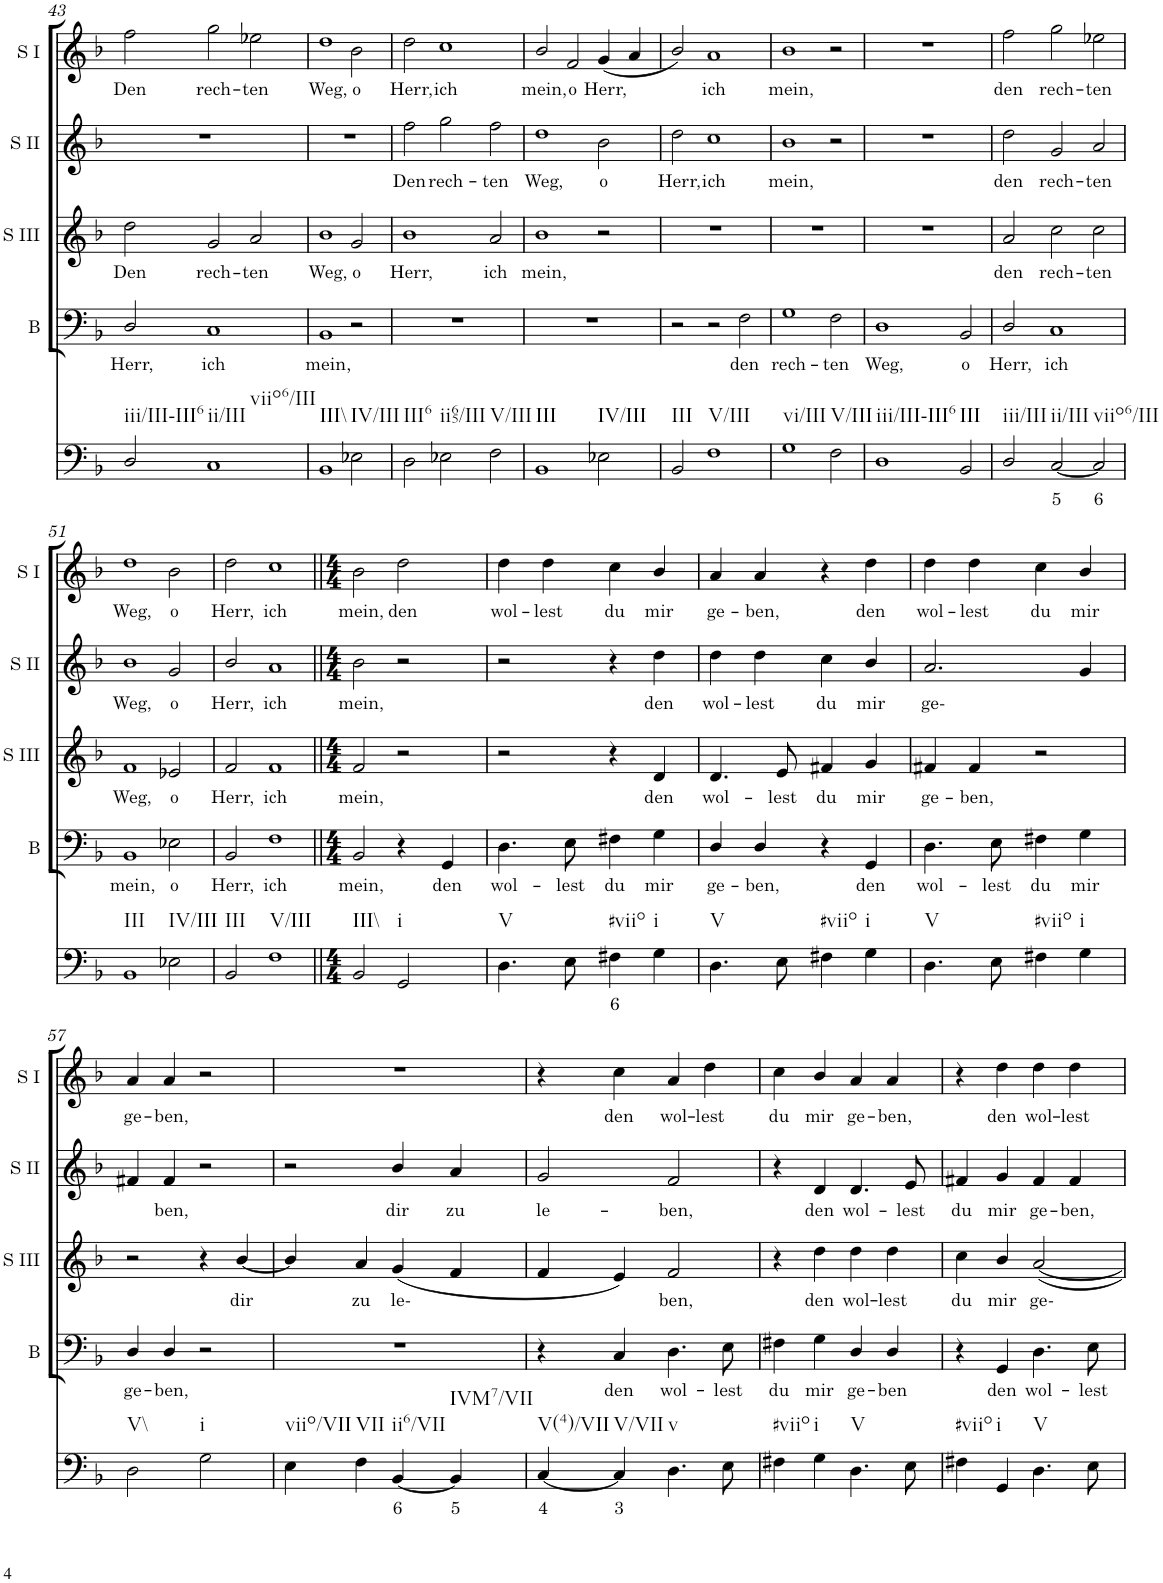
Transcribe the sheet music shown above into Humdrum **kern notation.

**kern	**text	**kern	**text	**kern	**text	**kern	**text	**kern	**text
*part5	*part5	*part4	*part4	*part3	*part3	*part2	*part2	*part1	*part1
*staff5	*staff5	*staff4	*staff4	*staff3	*staff3	*staff2	*staff2	*staff1	*staff1
*I"Continuo	*	*I"Bass	*	*I"Soprano III	*	*I"Soprano II	*	*I"Soprano I	*
*	*	*I'B	*	*I'S III	*	*I'S II	*	*I'S I	*
!!LO:PB:g=z
*clefF4	*	*clefF4	*	*clefG2	*	*clefG2	*	*clefG2	*
*k[b-]	*	*k[b-]	*	*k[b-]	*	*k[b-]	*	*k[b-]	*
*M3/2	*	*M3/2	*	*M3/2	*	*M3/2	*	*M3/2	*
=43	=43	=43	=43	=43	=43	=43	=43	=43	=43
!LO:TX:b:t=iii/III-III6	!	!	!	!	!	!	!	!	!
!	!	!	!LO:LY:b	!	!LO:LY:b	!	!	!	!LO:LY:b
2D/	.	2D/	Herr,	2dd\	Den	1.r	.	2ff\	Den
!LO:TX:b:t=ii/III	!	!	!	!	!	!	!	!	!
!LO:TX:b:t=viio6/III	!	!	!	!	!	!	!	!	!
!	!	!	!LO:LY:b	!	!LO:LY:b	!	!	!	!LO:LY:b
1C	.	1C	ich	2g/	rech-	.	.	2gg\	rech-
!	!	!	!	!	!LO:LY:b	!	!	!	!LO:LY:b
.	.	.	.	2a/	ten	.	.	2ee-X\	ten
=44	=44	=44	=44	=44	=44	=44	=44	=44	=44
!LO:TX:b:t=III\\	!	!	!	!	!	!	!	!	!
!	!	!	!LO:LY:b	!	!LO:LY:b	!	!	!	!LO:LY:b
1BB-	.	1BB-	mein,	1b-	Weg,	1.r	.	1dd	Weg,
!LO:TX:b:t=IV/III	!	!	!	!	!	!	!	!	!
!	!	!	!	!	!LO:LY:b	!	!	!	!LO:LY:b
2E-X\	.	2r	.	2g/	o	.	.	2b-\	o
=45	=45	=45	=45	=45	=45	=45	=45	=45	=45
!LO:TX:b:t=III6	!	!	!	!	!	!	!	!	!
!	!	!	!	!	!LO:LY:b	!	!LO:LY:b	!	!LO:LY:b
2D\	.	1.r	.	1b-	Herr,	2ff\	Den	2dd\	Herr,
!LO:TX:b:t=ii65/III	!	!	!	!	!	!	!	!	!
!	!	!	!	!	!	!	!LO:LY:b	!	!LO:LY:b
2E-X\	.	.	.	.	.	2gg\	rech-	1cc	ich
!LO:TX:b:t=V/III	!	!	!	!	!	!	!	!	!
!	!	!	!	!	!LO:LY:b	!	!LO:LY:b	!	!
2F\	.	.	.	2a/	ich	2ff\	ten	.	.
=46	=46	=46	=46	=46	=46	=46	=46	=46	=46
!LO:TX:b:t=III	!	!	!	!	!	!	!	!	!
!	!	!	!	!	!LO:LY:b	!	!LO:LY:b	!	!LO:LY:b
1BB-	.	1.r	.	1b-	mein,	1dd	Weg,	2b-/	mein,
!	!	!	!	!	!	!	!	!	!LO:LY:b
.	.	.	.	.	.	.	.	2f/	o
!LO:TX:b:t=IV/III	!	!	!	!	!	!	!	!	!
!	!	!	!	!	!	!	!LO:LY:b	!	!LO:LY:b
2E-X\	.	.	.	2r	.	2b-\	o	(4g/	Herr,
.	.	.	.	.	.	.	.	4a/	.
=47	=47	=47	=47	=47	=47	=47	=47	=47	=47
!LO:TX:b:t=III	!	!	!	!	!	!	!	!	!
!	!	!	!	!	!	!	!LO:LY:b	!	!
2BB-/	.	2r	.	1.r	.	2dd\	Herr,	2b-/)	.
!LO:TX:b:t=V/III	!	!	!	!	!	!	!	!	!
!	!	!	!	!	!	!	!LO:LY:b	!	!LO:LY:b
1F	.	2r	.	.	.	1cc	ich	1a	ich
!	!	!	!LO:LY:b	!	!	!	!	!	!
.	.	2F\	den	.	.	.	.	.	.
=48	=48	=48	=48	=48	=48	=48	=48	=48	=48
!LO:TX:b:t=vi/III	!	!	!	!	!	!	!	!	!
!	!	!	!LO:LY:b	!	!	!	!LO:LY:b	!	!LO:LY:b
1G	.	1G	rech-	1.r	.	1b-	mein,	1b-	mein,
!LO:TX:b:t=V/III	!	!	!	!	!	!	!	!	!
!	!	!	!LO:LY:b	!	!	!	!	!	!
2F\	.	2F\	ten	.	.	2r	.	2r	.
=49	=49	=49	=49	=49	=49	=49	=49	=49	=49
!LO:TX:b:t=iii/III-III6	!	!	!	!	!	!	!	!	!
!	!	!	!LO:LY:b	!	!	!	!	!	!
1D	.	1D	Weg,	1.r	.	1.r	.	1.r	.
!LO:TX:b:t=III	!	!	!	!	!	!	!	!	!
!	!	!	!LO:LY:b	!	!	!	!	!	!
2BB-/	.	2BB-/	o	.	.	.	.	.	.
=50	=50	=50	=50	=50	=50	=50	=50	=50	=50
!LO:TX:b:t=iii/III	!	!	!	!	!	!	!	!	!
!	!	!	!LO:LY:b	!	!LO:LY:b	!	!LO:LY:b	!	!LO:LY:b
2D/	.	2D/	Herr,	2a/	den	2dd\	den	2ff\	den
!LO:TX:b:t=ii/III	!	!	!	!	!	!	!	!	!
!	!LO:LY:b	!	!LO:LY:b	!	!LO:LY:b	!	!LO:LY:b	!	!LO:LY:b
[2C/	5	1C	ich	2cc\	rech-	2g/	rech-	2gg\	rech-
!LO:TX:b:t=viio6/III	!	!	!	!	!	!	!	!	!
!	!LO:LY:b	!	!	!	!LO:LY:b	!	!LO:LY:b	!	!LO:LY:b
2C/]	6	.	.	2cc\	ten	2a/	ten	2ee-X\	ten
!!LO:LB:g=z
=51	=51	=51	=51	=51	=51	=51	=51	=51	=51
!LO:TX:b:t=III	!	!	!	!	!	!	!	!	!
!	!	!	!LO:LY:b	!	!LO:LY:b	!	!LO:LY:b	!	!LO:LY:b
1BB-	.	1BB-	mein,	1f	Weg,	1b-	Weg,	1dd	Weg,
!LO:TX:b:t=IV/III	!	!	!	!	!	!	!	!	!
!	!	!	!LO:LY:b	!	!LO:LY:b	!	!LO:LY:b	!	!LO:LY:b
2E-X\	.	2E-X\	o	2e-X/	o	2g/	o	2b-\	o
=52	=52	=52	=52	=52	=52	=52	=52	=52	=52
!LO:TX:b:t=III	!	!	!	!	!	!	!	!	!
!	!	!	!LO:LY:b	!	!LO:LY:b	!	!LO:LY:b	!	!LO:LY:b
2BB-/	.	2BB-/	Herr,	2f/	Herr,	2b-/	Herr,	2dd\	Herr,
!LO:TX:b:t=V/III	!	!	!	!	!	!	!	!	!
!	!	!	!LO:LY:b	!	!LO:LY:b	!	!LO:LY:b	!	!LO:LY:b
1F	.	1F	ich	1f	ich	1a	ich	1cc	ich
=53||	=53||	=53||	=53||	=53||	=53||	=53||	=53||	=53||	=53||
*M4/4	*	*M4/4	*	*M4/4	*	*M4/4	*	*M4/4	*
!LO:TX:b:t=III\\	!	!	!	!	!	!	!	!	!
!	!	!	!LO:LY:b	!	!LO:LY:b	!	!LO:LY:b	!	!LO:LY:b
2BB-/	.	2BB-/	mein,	2f/	mein,	2b-\	mein,	2b-\	mein,
!LO:TX:b:t=i	!	!	!	!	!	!	!	!	!
!	!	!	!	!	!	!	!	!	!LO:LY:b
2GG/	.	4r	.	2r	.	2r	.	2dd\	den
!	!	!	!LO:LY:b	!	!	!	!	!	!
.	.	4GG/	den	.	.	.	.	.	.
=54	=54	=54	=54	=54	=54	=54	=54	=54	=54
!LO:TX:b:t=V	!	!	!	!	!	!	!	!	!
!	!	!	!LO:LY:b	!	!	!	!	!	!LO:LY:b
4.D\	.	4.D\	wol-	2r	.	2r	.	4dd\	wol-
!	!	!	!	!	!	!	!	!	!LO:LY:b
.	.	.	.	.	.	.	.	4dd\	lest
!	!	!	!LO:LY:b	!	!	!	!	!	!
8E\	.	8E\	lest	.	.	.	.	.	.
!LO:TX:b:t=#viio	!	!	!	!	!	!	!	!	!
!	!LO:LY:b	!	!LO:LY:b	!	!	!	!	!	!LO:LY:b
4F#X\	6	4F#X\	du	4r	.	4r	.	4cc\	du
!LO:TX:b:t=i	!	!	!	!	!	!	!	!	!
!	!	!	!LO:LY:b	!	!LO:LY:b	!	!LO:LY:b	!	!LO:LY:b
4G\	.	4G\	mir	4d/	den	4dd\	den	4b-/	mir
=55	=55	=55	=55	=55	=55	=55	=55	=55	=55
!LO:TX:b:t=V	!	!	!	!	!	!	!	!	!
!	!	!	!LO:LY:b	!	!LO:LY:b	!	!LO:LY:b	!	!LO:LY:b
4.D\	.	4D/	ge-	4.d/	wol-	4dd\	wol-	4a/	ge-
!	!	!	!LO:LY:b	!	!	!	!LO:LY:b	!	!LO:LY:b
.	.	4D/	ben,	.	.	4dd\	lest	4a/	ben,
!	!	!	!	!	!LO:LY:b	!	!	!	!
8E\	.	.	.	8e/	lest	.	.	.	.
!LO:TX:b:t=#viio	!	!	!	!	!	!	!	!	!
!	!	!	!	!	!LO:LY:b	!	!LO:LY:b	!	!
4F#X\	.	4r	.	4f#X/	du	4cc\	du	4r	.
!LO:TX:b:t=i	!	!	!	!	!	!	!	!	!
!	!	!	!LO:LY:b	!	!LO:LY:b	!	!LO:LY:b	!	!LO:LY:b
4G\	.	4GG/	den	4g/	mir	4b-/	mir	4dd\	den
=56	=56	=56	=56	=56	=56	=56	=56	=56	=56
!LO:TX:b:t=V	!	!	!	!	!	!	!	!	!
!	!	!	!LO:LY:b	!	!LO:LY:b	!	!LO:LY:b	!	!LO:LY:b
4.D\	.	4.D\	wol-	4f#X/	ge-	2.a/	ge-	4dd\	wol-
!	!	!	!	!	!LO:LY:b	!	!	!	!LO:LY:b
.	.	.	.	4f#/	ben,	.	.	4dd\	lest
!	!	!	!LO:LY:b	!	!	!	!	!	!
8E\	.	8E\	lest	.	.	.	.	.	.
!LO:TX:b:t=#viio	!	!	!	!	!	!	!	!	!
!	!	!	!LO:LY:b	!	!	!	!	!	!LO:LY:b
4F#X\	.	4F#X\	du	2r	.	.	.	4cc\	du
!LO:TX:b:t=i	!	!	!	!	!	!	!	!	!
!	!	!	!LO:LY:b	!	!	!	!	!	!LO:LY:b
4G\	.	4G\	mir	.	.	4g/	.	4b-/	mir
!!LO:LB:g=z
=57	=57	=57	=57	=57	=57	=57	=57	=57	=57
!LO:TX:b:t=V\\	!	!	!	!	!	!	!	!	!
!	!	!	!LO:LY:b	!	!	!	!	!	!LO:LY:b
2D\	.	4D/	ge-	2r	.	4f#X/	.	4a/	ge-
!	!	!	!LO:LY:b	!	!	!	!LO:LY:b	!	!LO:LY:b
.	.	4D/	ben,	.	.	4f#/	ben,	4a/	ben,
!LO:TX:b:t=i	!	!	!	!	!	!	!	!	!
2G\	.	2r	.	4r	.	2r	.	2r	.
!	!	!	!	!	!LO:LY:b	!	!	!	!
.	.	.	.	[4b-/	dir	.	.	.	.
=58	=58	=58	=58	=58	=58	=58	=58	=58	=58
!LO:TX:b:t=viio/VII	!	!	!	!	!	!	!	!	!
4E\	.	1r	.	4b-/]	.	2r	.	1r	.
!LO:TX:b:t=VII	!	!	!	!	!	!	!	!	!
!	!	!	!	!	!LO:LY:b	!	!	!	!
4F\	.	.	.	4a/	zu	.	.	.	.
!LO:TX:b:t=ii6/VII	!	!	!	!	!	!	!	!	!
!	!LO:LY:b	!	!	!	!LO:LY:b	!	!LO:LY:b	!	!
[4BB-/	6	.	.	(4g/	le-	4b-/	dir	.	.
!LO:TX:b:t=IVM7/VII	!	!	!	!	!	!	!	!	!
!	!LO:LY:b	!	!	!	!	!	!LO:LY:b	!	!
4BB-/]	5	.	.	4f/	.	4a/	zu	.	.
=59	=59	=59	=59	=59	=59	=59	=59	=59	=59
!LO:TX:b:t=V(4)/VII	!	!	!	!	!	!	!	!	!
!	!LO:LY:b	!	!	!	!	!	!LO:LY:b	!	!
[4C/	4	4r	.	4f/	.	2g/	le-	4r	.
!LO:TX:b:t=V/VII	!	!	!	!	!	!	!	!	!
!	!LO:LY:b	!	!LO:LY:b	!	!	!	!	!	!LO:LY:b
4C/]	3	4C/	den	4e/)	.	.	.	4cc\	den
!LO:TX:b:t=v	!	!	!	!	!	!	!	!	!
!	!	!	!LO:LY:b	!	!LO:LY:b	!	!LO:LY:b	!	!LO:LY:b
4.D\	.	4.D\	wol-	2f/	ben,	2f/	ben,	4a/	wol-
!	!	!	!	!	!	!	!	!	!LO:LY:b
.	.	.	.	.	.	.	.	4dd\	lest
!	!	!	!LO:LY:b	!	!	!	!	!	!
8E\	.	8E\	lest	.	.	.	.	.	.
=60	=60	=60	=60	=60	=60	=60	=60	=60	=60
!LO:TX:b:t=#viio	!	!	!	!	!	!	!	!	!
!	!	!	!LO:LY:b	!	!	!	!	!	!LO:LY:b
4F#X\	.	4F#X\	du	4r	.	4r	.	4cc\	du
!LO:TX:b:t=i	!	!	!	!	!	!	!	!	!
!	!	!	!LO:LY:b	!	!LO:LY:b	!	!LO:LY:b	!	!LO:LY:b
4G\	.	4G\	mir	4dd\	den	4d/	den	4b-/	mir
!LO:TX:b:t=V	!	!	!	!	!	!	!	!	!
!	!	!	!LO:LY:b	!	!LO:LY:b	!	!LO:LY:b	!	!LO:LY:b
4.D\	.	4D/	ge-	4dd\	wol-	4.d/	wol-	4a/	ge-
!	!	!	!LO:LY:b	!	!LO:LY:b	!	!	!	!LO:LY:b
.	.	4D/	ben	4dd\	lest	.	.	4a/	ben,
!	!	!	!	!	!	!	!LO:LY:b	!	!
8E\	.	.	.	.	.	8e/	lest	.	.
=61	=61	=61	=61	=61	=61	=61	=61	=61	=61
!LO:TX:b:t=#viio	!	!	!	!	!	!	!	!	!
!	!	!	!	!	!LO:LY:b	!	!LO:LY:b	!	!
4F#X\	.	4r	.	4cc\	du	4f#X/	du	4r	.
!LO:TX:b:t=i	!	!	!	!	!	!	!	!	!
!	!	!	!LO:LY:b	!	!LO:LY:b	!	!LO:LY:b	!	!LO:LY:b
4GG/	.	4GG/	den	4b-/	mir	4g/	mir	4dd\	den
!LO:TX:b:t=V	!	!	!	!	!	!	!	!	!
!	!	!	!LO:LY:b	!	!LO:LY:b	!	!LO:LY:b	!	!LO:LY:b
4.D\	.	4.D\	wol-	[2a/	ge-	4f#/	ge-	4dd\	wol-
!	!	!	!	!	!	!	!LO:LY:b	!	!LO:LY:b
.	.	.	.	.	.	4f#/	ben,	4dd\	lest
!	!	!	!LO:LY:b	!	!	!	!	!	!
8E\	.	8E\	lest	.	.	.	.	.	.
=	=	=	=	=	=	=	=	=	=
*-	*-	*-	*-	*-	*-	*-	*-	*-	*-
